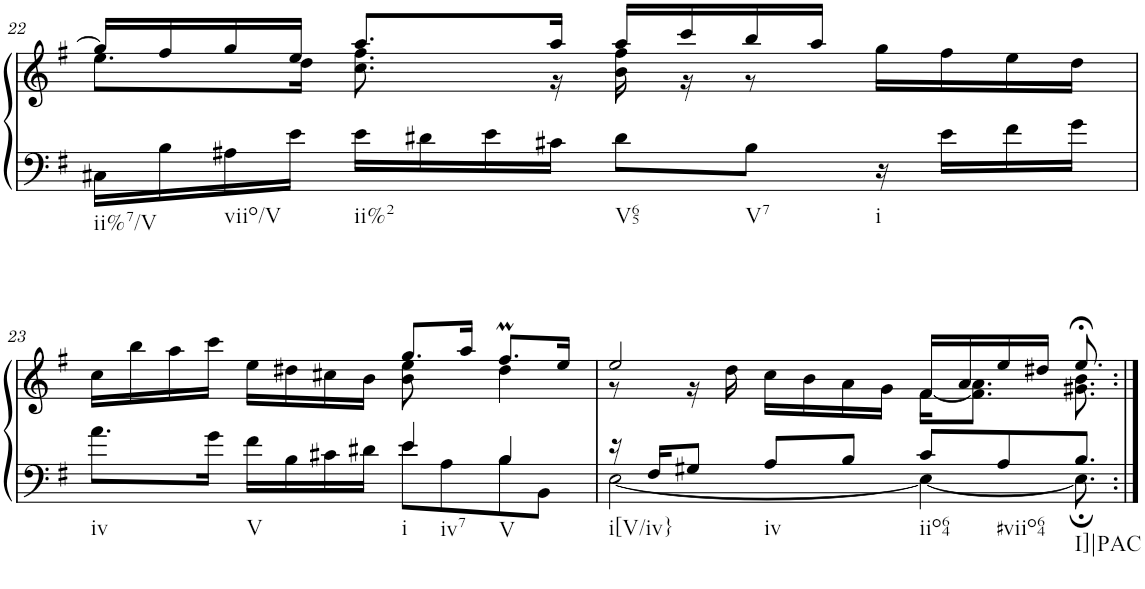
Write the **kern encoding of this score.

**kern	**kern
*part1	*part1
*staff2	*staff1
*I"unbenannt9	*
!!LO:PB:g=z
*clefF4	*clefG2
*k[f#]	*k[f#]
*M4/4	*M4/4
=22	=22
*	*^
!LO:TX:b:t=ii%7/V	!	!
16C#X\LL	16gg/LL]	8.ee\L
16B\	16ff#/	.
!LO:TX:b:t=viio/V	!	!
16A#X\	16gg/	.
16e\JJ	16ee/JJ	16dd\Jk
!LO:TX:b:t=ii%2	!	!
16e\LL	8.aa/L	8.cc\ 8.ff#\
16d#X\	.	.
16e\	.	.
16c#X\JJ	16aa/Jk	16r
!LO:TX:b:t=V65	!	!
8d#\L	16aa/LL	16b\ 16ff#\
.	16ccc/	16r
!LO:TX:b:t=V7	!	!
8B\J	16bb/	8r
.	16aa/JJ	.
!LO:TX:b:t=i	!	!
16r	16gg\LL	4ryy
16e\LL	16ff#\	.
16f#\	16ee\	.
16g\JJ	16dd\JJ	.
!!LO:LB:g=z	!!
=23	=23	=23
*^	*	*
!LO:TX:b:t=iv	!	!	!
!LO:TX:b:t=V	!	!	!
2ryy	8.a\L	16cc\LL	2ryy
.	.	16bb\	.
.	.	16aa\	.
.	16g\Jk	16ccc\JJ	.
.	16f#\LL	16ee\LL	.
.	16B\	16dd#X\	.
.	16c#X\	16cc#X\	.
.	16d#X\JJ	16b\JJ	.
!LO:TX:b:t=i	!	!	!
!LO:TX:b:t=iv7	!	!	!
4e/	8e\L	8.gg/L	8b\ 8ee\
.	8A\	.	8ryy
.	.	16aa/Jk	.
!LO:TX:b:t=V	!	!	!
4B/	8B\	8.ff#m/L	4dd#\
.	8BB\J	.	.
.	.	16ee/Jk	.
=24	=24	=24	=24
!LO:TX:b:t=i[V/iv}	!	!	!
16r	[2E\	2ee/	8r
16F#/KL	.	.	.
8G#X/J	.	.	16r
.	.	.	16dd\
!LO:TX:b:t=iv	!	!	!
8A/L	.	.	16cc\LL
.	.	.	16b\
8B/J	.	.	16a\
.	.	.	16g\JJ
!LO:TX:b:t=iio64	!	!	!
8c/L	4E\_	16f#/LL	[16f#\KL
.	.	16a/	8.f#\] 8.a\J
!LO:TX:b:t=#viio64	!	!	!
8A/	.	16ee/	.
.	.	16dd#X/JJ	.
!LO:TX:b:t=I]|PAC	!	!	!
8.B;/J	8.E\]	8.ee;</	8.g#X\ 8.b\
*v	*v	*	*
*	*v	*v
=:|!	=:|!
*-	*-
